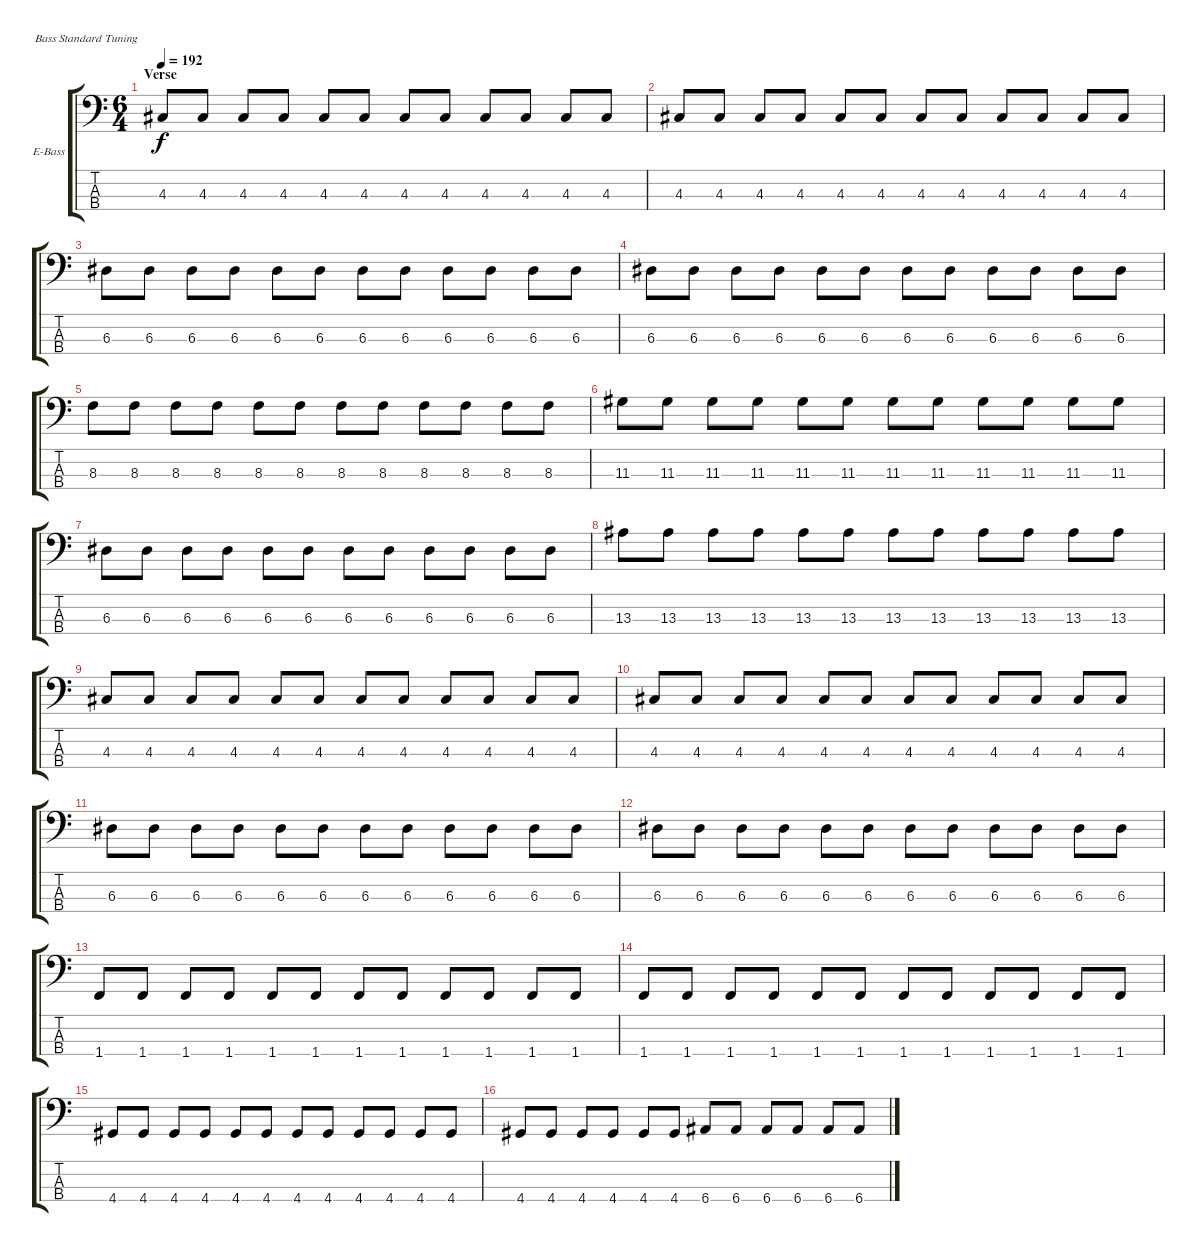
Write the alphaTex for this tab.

\bracketExtendMode groupsimilarinstruments
\firstSystemTrackNameOrientation horizontal
\otherSystemsTrackNameOrientation horizontal
\track ("Bass" "E-Bass") {instrument electricbassfinger}
\staff {score tabs}
\tuning (G2 D2 A1 E1)
\ts (6 4)
\section ("" "Verse")
\tempo 192
\clef f4
\ks c
4.3.8{dy f} 4.3.8 4.3.8 4.3.8 4.3.8 4.3.8 4.3.8 4.3.8 4.3.8 4.3.8 4.3.8 4.3.8 |
4.3.8 4.3.8 4.3.8 4.3.8 4.3.8 4.3.8 4.3.8 4.3.8 4.3.8 4.3.8 4.3.8 4.3.8 |
6.3.8 6.3.8 6.3.8 6.3.8 6.3.8 6.3.8 6.3.8 6.3.8 6.3.8 6.3.8 6.3.8 6.3.8 |
6.3.8 6.3.8 6.3.8 6.3.8 6.3.8 6.3.8 6.3.8 6.3.8 6.3.8 6.3.8 6.3.8 6.3.8 |
8.3.8 8.3.8 8.3.8 8.3.8 8.3.8 8.3.8 8.3.8 8.3.8 8.3.8 8.3.8 8.3.8 8.3.8 |
11.3.8 11.3.8 11.3.8 11.3.8 11.3.8 11.3.8 11.3.8 11.3.8 11.3.8 11.3.8 11.3.8 11.3.8 |
6.3.8 6.3.8 6.3.8 6.3.8 6.3.8 6.3.8 6.3.8 6.3.8 6.3.8 6.3.8 6.3.8 6.3.8 |
13.3.8 13.3.8 13.3.8 13.3.8 13.3.8 13.3.8 13.3.8 13.3.8 13.3.8 13.3.8 13.3.8 13.3.8 |
4.3.8 4.3.8 4.3.8 4.3.8 4.3.8 4.3.8 4.3.8 4.3.8 4.3.8 4.3.8 4.3.8 4.3.8 |
4.3.8 4.3.8 4.3.8 4.3.8 4.3.8 4.3.8 4.3.8 4.3.8 4.3.8 4.3.8 4.3.8 4.3.8 |
6.3.8 6.3.8 6.3.8 6.3.8 6.3.8 6.3.8 6.3.8 6.3.8 6.3.8 6.3.8 6.3.8 6.3.8 |
6.3.8 6.3.8 6.3.8 6.3.8 6.3.8 6.3.8 6.3.8 6.3.8 6.3.8 6.3.8 6.3.8 6.3.8 |
1.4.8 1.4.8 1.4.8 1.4.8 1.4.8 1.4.8 1.4.8 1.4.8 1.4.8 1.4.8 1.4.8 1.4.8 |
1.4.8 1.4.8 1.4.8 1.4.8 1.4.8 1.4.8 1.4.8 1.4.8 1.4.8 1.4.8 1.4.8 1.4.8 |
4.4.8 4.4.8 4.4.8 4.4.8 4.4.8 4.4.8 4.4.8 4.4.8 4.4.8 4.4.8 4.4.8 4.4.8 |
4.4.8 4.4.8 4.4.8 4.4.8 4.4.8 4.4.8 6.4.8 6.4.8 6.4.8 6.4.8 6.4.8 6.4.8
